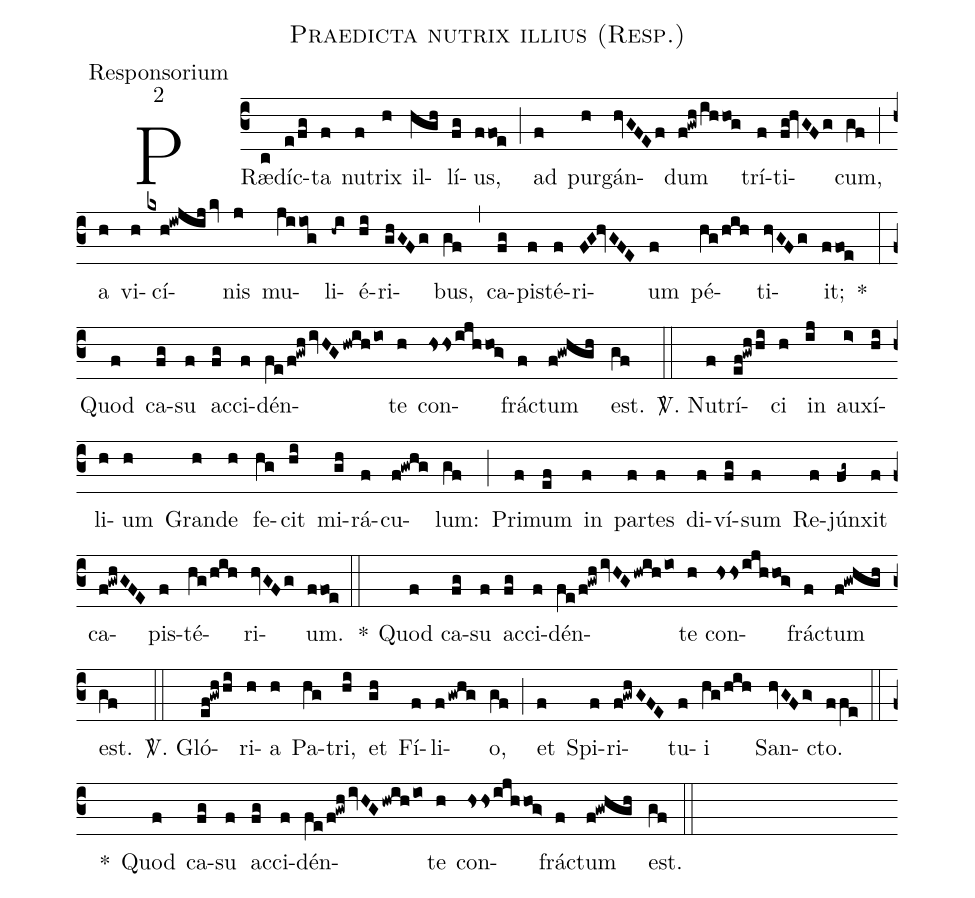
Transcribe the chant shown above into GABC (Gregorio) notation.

name:Praedicta nutrix illius (Resp.);
office-part:Responsorium;
mode:2;
%%
(c3)PRæ(c)díc(e/fg)ta(f) nu(f)trix(h) il(hgh)lí(fg)us,(ffoe) (;) ad(f) pur(h)gán(hvGFEf)dum(f!gwh/ihhog) trí(f)ti(fg!hvGFg)cum,(gf) (;) a(h) vi(h)cí(kxh!iwjij/kv)nis(j) mu(jiiog)li(-hi)é(hi)ri(ghGFg)bus,(gf) (,) ca(fg)pis(f)té(f)ri(FG!hvGFE)um(f) pé(hg/hih)ti(hvGFg)it;(ffoe) *(:) Quod(f) ca(fg)su(f) ac(fg)ci(f)dén(fe/f!gwh/ivHG/hwih/io)te(h) con(hssijhhog>)frác(f)tum(f!gwhgh) est.(gf) (::)

<sp>V/</sp>. Nu(f)trí(ef!gwhhi)ci(h) in(ij) au(i>)xí(hi)li(h)um(h) Gran(h)de(h) fe(hg)cit(hi) mi(gh)rá(f)cu(f!gwhg)lum:(gf) (;) Pri(f)mum(ef) in(f) par(f)tes(f) di(f)ví(fg)sum(f) Re(f)jún(fg~)xit(f) ca(f!gwhGFE)pis(f)té(hg/hih)ri(hvGFg)um.(ffoe) (::)
*() Quod(f) ca(fg)su(f) ac(fg)ci(f)dén(fe/f!gwh/ivHG/hwih/io)te(h) con(hssijhhog>)frác(f)tum(f!gwhgh) est.(gf) (::)

<sp>V/</sp>. Gló(ef!gwh/hi)ri(h)a(h) Pa(hg)tri,(hi) et(gh) Fí(f)li(fgwhg)o,(gf) (;)et(f) Spi(f)ri(f!gwhG!FE)tu(f)i(hg/hih) San(hvGFg>)cto.(ffe) (::)
*() Quod(f) ca(fg)su(f) ac(fg)ci(f)dén(fe/f!gwh/ivHG/hwih/io)te(h) con(hssijhhog>)frác(f)tum(f!gwhgh) est.(gf) (::)
